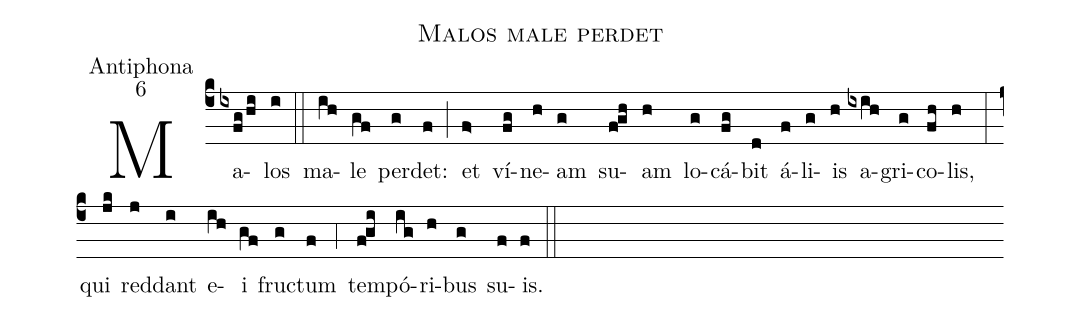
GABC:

name:Malos male perdet;
office-part:Antiphona;
mode:6;
%%
(c4) Ma(ixfg/hi)los(i) (::)
ma(ih)le(gf) per(g)det:(f) (;) et(f>) ví(fg)ne(h)am(g) su(f!gh)am(h) lo(g)cá(fg)bit(d) á(f)li(g)is(h) a(ixih)gri(g)co(fh)lis,(h) (:)
qui(jk) red(j)dant(i) e(ih)i(gf) fru(g)ctum(f) (,4) tem(f!gi)pó(ig)ri(h)bus(g) su(f)is.(f) (::)
